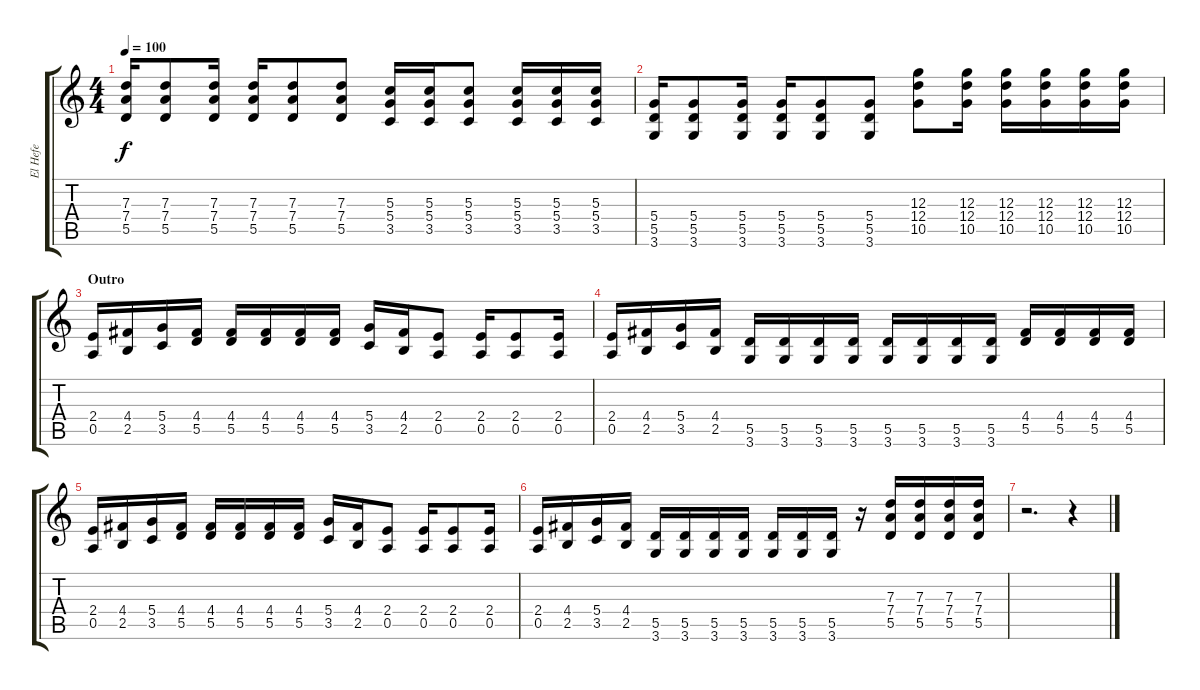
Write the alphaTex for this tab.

\track ("El Hefe" "El Hefe") {instrument overdrivenguitar}
\staff {score tabs}
\tuning (E4 B3 G3 D3 A2 E2) {hide}
\ts (4 4)
\tempo 100
\clef g2
\ks c
(7.3 7.4 5.5).16{dy f} (7.3 7.4 5.5).8 (7.3 7.4 5.5).16 (7.3 7.4 5.5).16 (7.3 7.4 5.5).8 (7.3 7.4 5.5).8 (5.3 5.4 3.5).16 (5.3 5.4 3.5).16 (5.3 5.4 3.5).8 (5.3 5.4 3.5).16 (5.3 5.4 3.5).16 (5.3 5.4 3.5).16 |
(5.4 5.5 3.6).16 (5.4 5.5 3.6).8 (5.4 5.5 3.6).16 (5.4 5.5 3.6).16 (5.4 5.5 3.6).8 (5.4 5.5 3.6).8 (12.3 12.4 10.5).8 (12.3 12.4 10.5).16 (12.3 12.4 10.5).16 (12.3 12.4 10.5).16 (12.3 12.4 10.5).16 (12.3 12.4 10.5).16 |
\section ("" "Outro")
(2.4 0.5).16{instrument electricguitarmuted} (4.4 2.5).16 (5.4 3.5).16 (4.4 5.5).16 (4.4 5.5).16 (4.4 5.5).16 (4.4 5.5).16 (4.4 5.5).16 (5.4 3.5).16 (4.4 2.5).16 (2.4 0.5).8 (2.4 0.5).16 (2.4 0.5).8 (2.4 0.5).16 |
(2.4 0.5).16 (4.4 2.5).16 (5.4 3.5).16 (4.4 2.5).16 (5.5 3.6).16 (5.5 3.6).16 (5.5 3.6).16 (5.5 3.6).16 (5.5 3.6).16 (5.5 3.6).16 (5.5 3.6).16 (5.5 3.6).16 (4.4 5.5).16 (4.4 5.5).16 (4.4 5.5).16 (4.4 5.5).16 |
(2.4 0.5).16{instrument electricguitarmuted} (4.4 2.5).16 (5.4 3.5).16 (4.4 5.5).16 (4.4 5.5).16 (4.4 5.5).16 (4.4 5.5).16 (4.4 5.5).16 (5.4 3.5).16 (4.4 2.5).16 (2.4 0.5).8 (2.4 0.5).16 (2.4 0.5).8 (2.4 0.5).16 |
(2.4 0.5).16 (4.4 2.5).16 (5.4 3.5).16 (4.4 2.5).16 (5.5 3.6).16 (5.5 3.6).16 (5.5 3.6).16 (5.5 3.6).16 (5.5 3.6).16 (5.5 3.6).16 (5.5 3.6).16 r.16 (7.3 7.4 5.5).16{instrument overdrivenguitar} (7.3 7.4 5.5).16 (7.3 7.4 5.5).16 (7.3 7.4 5.5).16 |
r.2{d} r.4
